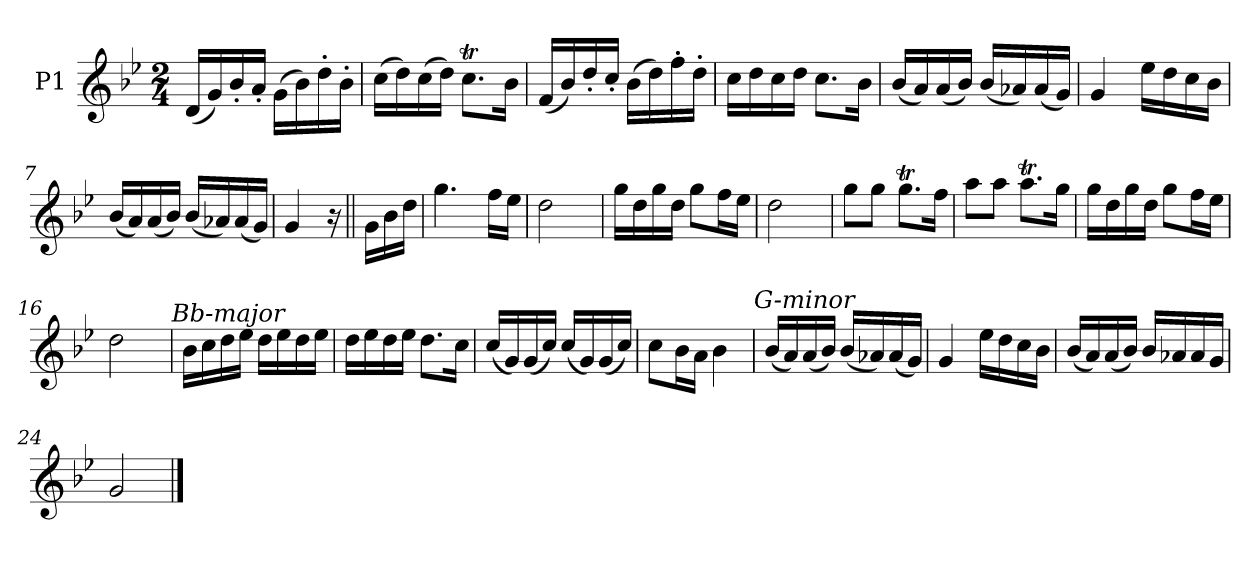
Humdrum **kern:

**kern
*part1
*staff1
*I"P1
*clefG2
*k[b-e-]
*g:
*M2/4
=1
(16dLL
16g)
16b-'
16a'JJ
(16gLL
16b-)
16dd'
16b-'JJ
=2
(16ccLL
16dd)
(16cc
16ddJJ)
8.ccTL
16b-Jk
=3
(16fLL
16b-)
16dd'
16cc'JJ
(16b-LL
16dd)
16ff'
16dd'JJ
=4
16ccLL
16dd
16cc
16ddJJ
8.ccL
16b-Jk
=5
(16b-LL
16a)
(16a
16b-JJ)
(16b-LL
16a-X)
(16a-
16gJJ)
=6
4g
16ee-LL
16dd
16cc
16b-JJ
=7
(16b-LL
16a)
(16a
16b-JJ)
(16b-LL
16a-X)
(16a-
16gJJ)
=
4g
16r
=8||
16gLL
16b-
16ddJJ
=9
4.gg
16ffLL
16ee-JJ
=10
2dd
=11
16ggLL
16dd
16gg
16ddJJ
8ggL
16ffL
16ee-JJ
=12
2dd
=13
8ggL
8ggJ
8.ggTL
16ffJk
=14
8aaL
8aaJ
8.aatL
16ggJk
=15
16ggLL
16dd
16gg
16ddJJ
8ggL
16ffL
16ee-JJ
=16
2dd
!LO:TX:a:i:t=Bb-major
=17
16b-LL
16cc
16dd
16ee-JJ
16ddLL
16ee-
16dd
16ee-JJ
=18
16ddLL
16ee-
16dd
16ee-JJ
8.ddL
16ccJk
=19
(16ccLL
16g)
(16g
16ccJJ)
(16ccLL
16g)
(16g
16ccJJ)
=20
8ccL
16b-L
16aJJ
4b-
!LO:TX:a:i:t=G-minor
=21
(16b-LL
16a)
(16a
16b-JJ)
(16b-LL
16a-X)
(16a-
16gJJ)
=22
4g
16ee-LL
16dd
16cc
16b-JJ
=23
(16b-LL
16a)
(16a
16b-JJ)
16b-LL
16a-X
16a-
16gJJ
=24
2g
==
*-
